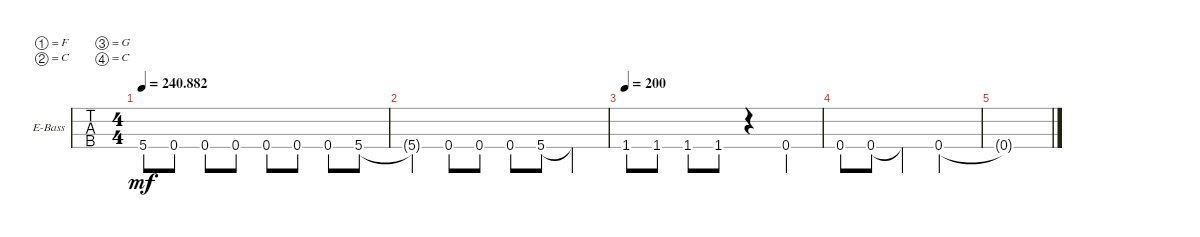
\bracketExtendMode groupsimilarinstruments
\firstSystemTrackNameOrientation horizontal
\otherSystemsTrackNameOrientation horizontal
\track ("Electric Bass" "E-Bass") {instrument electricbassfinger}
\staff {tabs}
\tuning (F2 C2 G1 C1)
\ts (4 4)
\tempo
240.882
\accidentals auto
\clef f4
\ottava regular
\simile none
\ks c
5.4{t}.8{dy mf} 0.4.8 0.4.8 0.4.8 0.4.8 0.4.8 0.4.8 5.4.8 |
5.4{t}.4 0.4.8 0.4.8 0.4.8 5.4.8 5.4{t}.4 |
\tempo 200
1.4.8 1.4.8 1.4.8 1.4.8 r.4 0.4.4 |
0.4.8 0.4.8 0.4{t}.4 0.4.2 |
0.4{t}.1
